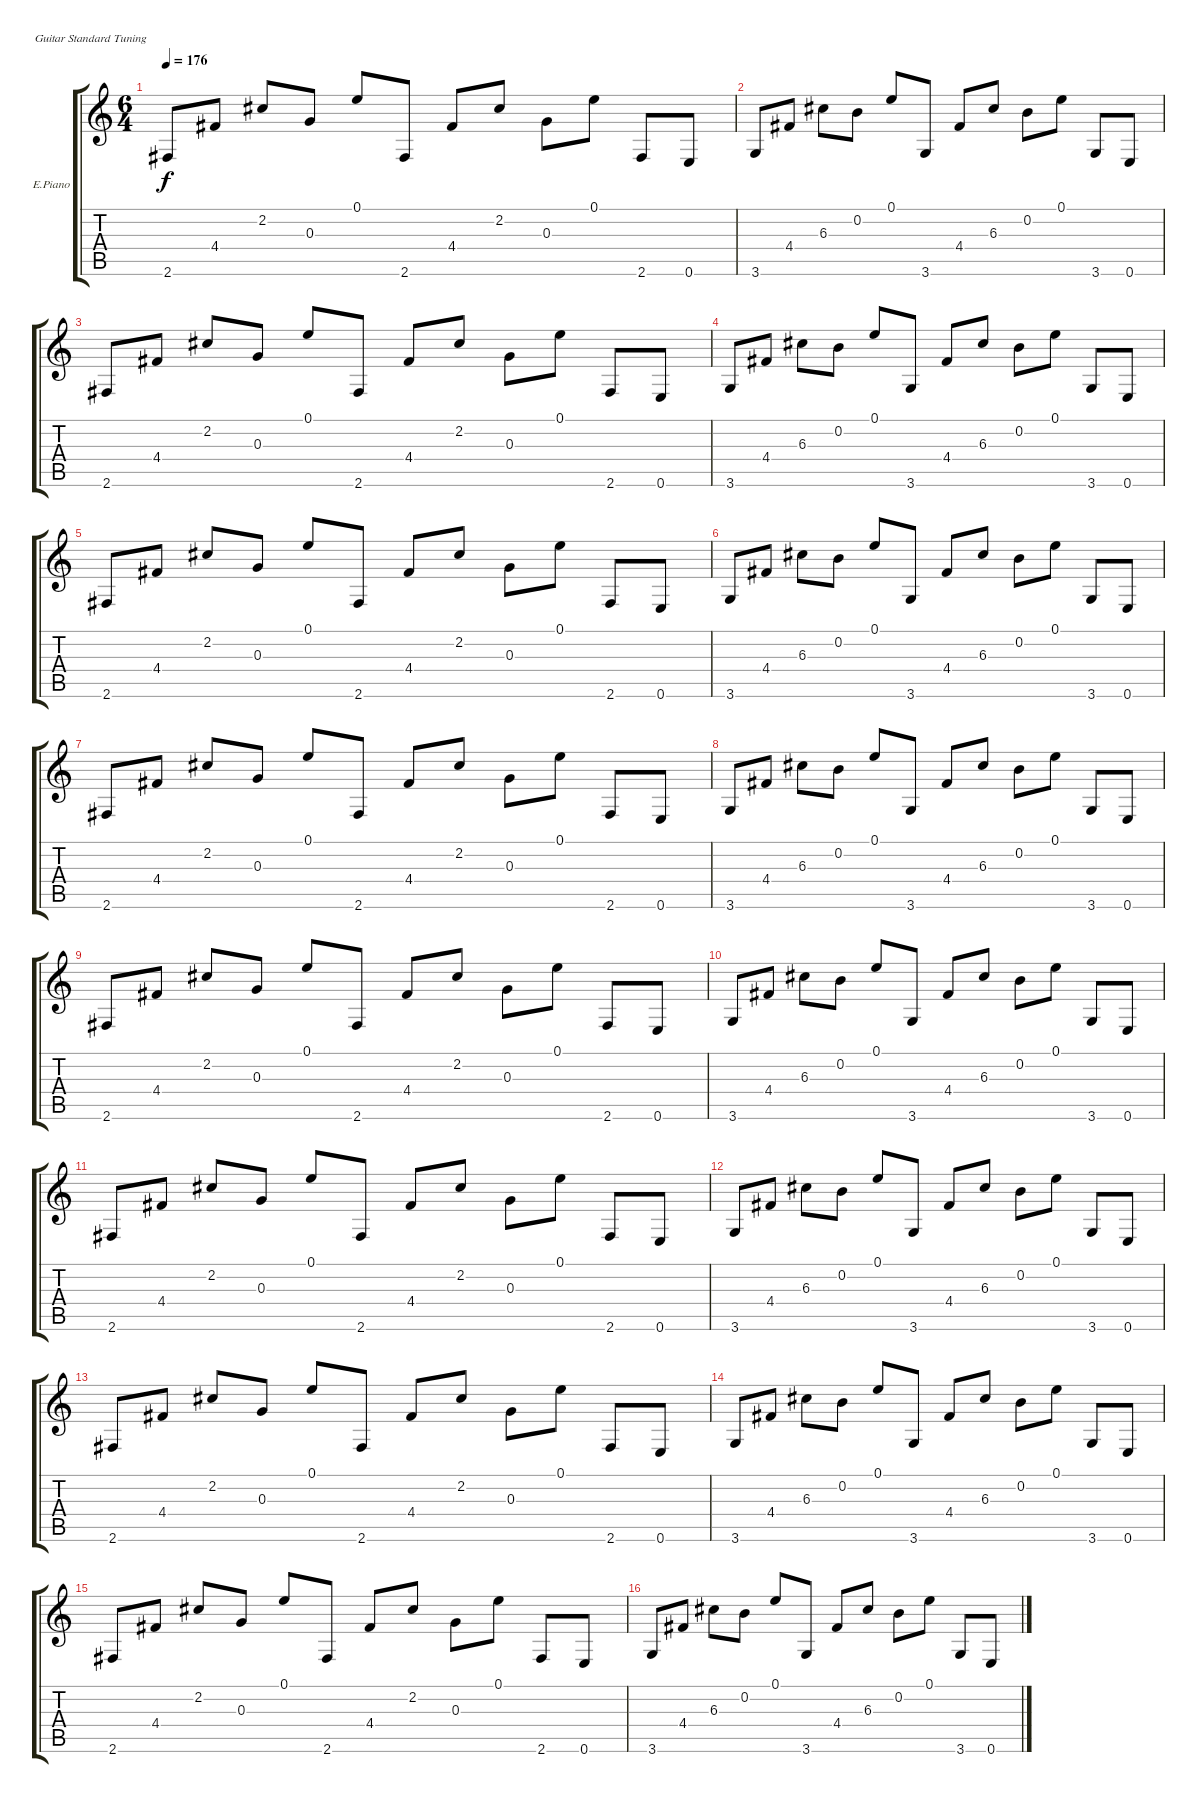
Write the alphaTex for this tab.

\bracketExtendMode groupsimilarinstruments
\firstSystemTrackNameOrientation horizontal
\otherSystemsTrackNameOrientation horizontal
\track ("E.Piano" "E.Piano") {instrument electricpiano1}
\staff {score tabs}
\tuning (E4 B3 G3 D3 A2 E2)
\displaytranspose 12
\ts (6 4)
\tempo 176
\clef g2
\ks c
2.6.8{dy f} 4.4.8 2.2.8 0.3.8 0.1.8 2.6.8 4.4.8 2.2.8 0.3.8 0.1.8 2.6.8 0.6.8 |
3.6.8 4.4.8 6.3.8 0.2.8 0.1.8 3.6.8 4.4.8 6.3.8 0.2.8 0.1.8 3.6.8 0.6.8 |
2.6.8 4.4.8 2.2.8 0.3.8 0.1.8 2.6.8 4.4.8 2.2.8 0.3.8 0.1.8 2.6.8 0.6.8 |
3.6.8 4.4.8 6.3.8 0.2.8 0.1.8 3.6.8 4.4.8 6.3.8 0.2.8 0.1.8 3.6.8 0.6.8 |
2.6.8 4.4.8 2.2.8 0.3.8 0.1.8 2.6.8 4.4.8 2.2.8 0.3.8 0.1.8 2.6.8 0.6.8 |
3.6.8 4.4.8 6.3.8 0.2.8 0.1.8 3.6.8 4.4.8 6.3.8 0.2.8 0.1.8 3.6.8 0.6.8 |
2.6.8 4.4.8 2.2.8 0.3.8 0.1.8 2.6.8 4.4.8 2.2.8 0.3.8 0.1.8 2.6.8 0.6.8 |
3.6.8 4.4.8 6.3.8 0.2.8 0.1.8 3.6.8 4.4.8 6.3.8 0.2.8 0.1.8 3.6.8 0.6.8 |
2.6.8 4.4.8 2.2.8 0.3.8 0.1.8 2.6.8 4.4.8 2.2.8 0.3.8 0.1.8 2.6.8 0.6.8 |
3.6.8 4.4.8 6.3.8 0.2.8 0.1.8 3.6.8 4.4.8 6.3.8 0.2.8 0.1.8 3.6.8 0.6.8 |
2.6.8 4.4.8 2.2.8 0.3.8 0.1.8 2.6.8 4.4.8 2.2.8 0.3.8 0.1.8 2.6.8 0.6.8 |
3.6.8 4.4.8 6.3.8 0.2.8 0.1.8 3.6.8 4.4.8 6.3.8 0.2.8 0.1.8 3.6.8 0.6.8 |
2.6.8 4.4.8 2.2.8 0.3.8 0.1.8 2.6.8 4.4.8 2.2.8 0.3.8 0.1.8 2.6.8 0.6.8 |
3.6.8 4.4.8 6.3.8 0.2.8 0.1.8 3.6.8 4.4.8 6.3.8 0.2.8 0.1.8 3.6.8 0.6.8 |
2.6.8 4.4.8 2.2.8 0.3.8 0.1.8 2.6.8 4.4.8 2.2.8 0.3.8 0.1.8 2.6.8 0.6.8 |
3.6.8 4.4.8 6.3.8 0.2.8 0.1.8 3.6.8 4.4.8 6.3.8 0.2.8 0.1.8 3.6.8 0.6.8
